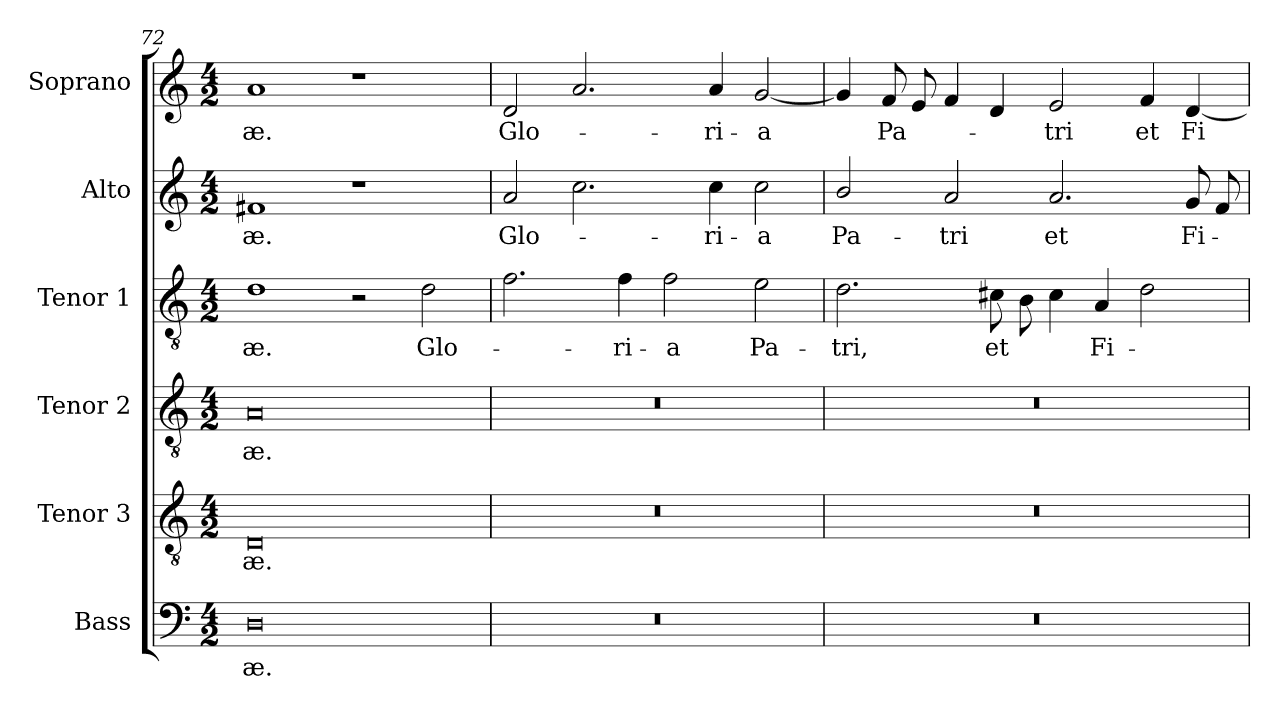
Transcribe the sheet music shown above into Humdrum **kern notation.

**kern	**text	**kern	**text	**kern	**text	**kern	**text	**kern	**text	**kern	**text
*part6	*part6	*part5	*part5	*part4	*part4	*part3	*part3	*part2	*part2	*part1	*part1
*staff6	*staff6	*staff5	*staff5	*staff4	*staff4	*staff3	*staff3	*staff2	*staff2	*staff1	*staff1
*I"Bass	*	*I"Tenor 3	*	*I"Tenor 2	*	*I"Tenor 1	*	*I"Alto	*	*I"Soprano	*
*I'B.	*	*I'T3.	*	*I'T2.	*	*I'T1.	*	*I'A.	*	*I'S.	*
*clefF4	*	*clefGv2	*	*clefGv2	*	*clefGv2	*	*clefG2	*	*clefG2	*
*	*	*ITrd7c12	*	*ITrd7c12	*	*ITrd7c12	*	*	*	*	*
*k[]	*	*k[]	*	*k[]	*	*k[]	*	*k[]	*	*k[]	*
*C:	*	*C:	*	*C:	*	*C:	*	*C:	*	*C:	*
*M4/2	*	*M4/2	*	*M4/2	*	*M4/2	*	*M4/2	*	*M4/2	*
=72	=72	=72	=72	=72	=72	=72	=72	=72	=72	=72	=72
!	!LO:LY:b:color=#000000	!	!	!	!	!	!	!	!	!	!
!	!	!	!LO:LY:b:color=#000000	!	!	!	!	!	!	!	!
!	!	!	!	!	!LO:LY:b:color=#000000	!	!	!	!	!	!
!	!	!	!	!	!	!	!LO:LY:b:color=#000000	!	!	!	!
!	!	!	!	!	!	!	!	!	!LO:LY:b:color=#000000	!	!
!	!	!	!	!	!	!	!	!	!	!	!LO:LY:b:color=#000000
0Di	-æ.	0DDi	-æ.	0AAi	-æ.	1Di	-æ.	1f#Xi	-æ.	1ai	-æ.
.	.	.	.	.	.	2r	.	1r	.	1r	.
!	!	!	!	!	!	!	!LO:LY:b:color=#000000	!	!	!	!
.	.	.	.	.	.	2Di\	Glo-	.	.	.	.
!!LO:LB:g=z
=73	=73	=73	=73	=73	=73	=73	=73	=73	=73	=73	=73
!LO:N:vis=1	!	!LO:N:vis=1	!	!LO:N:vis=1	!	!	!	!	!	!	!
!	!	!	!	!	!	!	!	!	!LO:LY:b:color=#000000	!	!
!	!	!	!	!	!	!	!	!	!	!	!LO:LY:b:color=#000000
0r	.	0r	.	0r	.	2.Fi\	.	2ai/	Glo-	2di/	Glo-
.	.	.	.	.	.	.	.	2.cci\	.	2.ai/	.
!	!	!	!	!	!	!	!LO:LY:b:color=#000000	!	!	!	!
.	.	.	.	.	.	4Fi\	-ri-	.	.	.	.
!	!	!	!	!	!	!	!LO:LY:b:color=#000000	!	!	!	!
.	.	.	.	.	.	2Fi\	-a	.	.	.	.
!	!	!	!	!	!	!	!	!	!LO:LY:b:color=#000000	!	!
!	!	!	!	!	!	!	!	!	!	!	!LO:LY:b:color=#000000
.	.	.	.	.	.	.	.	4cci\	-ri-	4ai/	-ri-
!	!	!	!	!	!	!	!LO:LY:b:color=#000000	!	!	!	!
!	!	!	!	!	!	!	!	!	!LO:LY:b:color=#000000	!	!
!	!	!	!	!	!	!	!	!	!	!	!LO:LY:b:color=#000000
.	.	.	.	.	.	2Ei\	Pa-	2cci\	-a	[2gi/	-a
=74	=74	=74	=74	=74	=74	=74	=74	=74	=74	=74	=74
!LO:N:vis=1	!	!LO:N:vis=1	!	!LO:N:vis=1	!	!	!	!	!	!	!
!	!	!	!	!	!	!	!LO:LY:b:color=#000000	!	!	!	!
!	!	!	!	!	!	!	!	!	!LO:LY:b:color=#000000	!	!
0r	.	0r	.	0r	.	2.Di\	-tri,	2bi/	Pa-	4gi/]	.
!	!	!	!	!	!	!	!	!	!	!	!LO:LY:b:color=#000000
.	.	.	.	.	.	.	.	.	.	8fi/	Pa-
.	.	.	.	.	.	.	.	.	.	8ei/	.
!	!	!	!	!	!	!	!	!	!LO:LY:b:color=#000000	!	!
.	.	.	.	.	.	.	.	2ai/	-tri	4fi/	.
!	!	!	!	!	!	!	!LO:LY:b:color=#000000	!	!	!	!
.	.	.	.	.	.	8C#Xi\	et	.	.	4di/	.
.	.	.	.	.	.	8BBi\	.	.	.	.	.
!	!	!	!	!	!	!	!	!	!LO:LY:b:color=#000000	!	!
!	!	!	!	!	!	!	!	!	!	!	!LO:LY:b:color=#000000
.	.	.	.	.	.	4C#i\	.	2.ai/	et	2ei/	-tri
!	!	!	!	!	!	!	!LO:LY:b:color=#000000	!	!	!	!
.	.	.	.	.	.	4AAi/	Fi-	.	.	.	.
!	!	!	!	!	!	!	!	!	!	!	!LO:LY:b:color=#000000
.	.	.	.	.	.	2Di\	.	.	.	4fi/	et
!	!	!	!	!	!	!	!	!	!LO:LY:b:color=#000000	!	!
!	!	!	!	!	!	!	!	!	!	!	!LO:LY:b:color=#000000
.	.	.	.	.	.	.	.	8gi/	Fi-	[4di/	Fi-
.	.	.	.	.	.	.	.	8fi/	.	.	.
=	=	=	=	=	=	=	=	=	=	=	=
*-	*-	*-	*-	*-	*-	*-	*-	*-	*-	*-	*-
